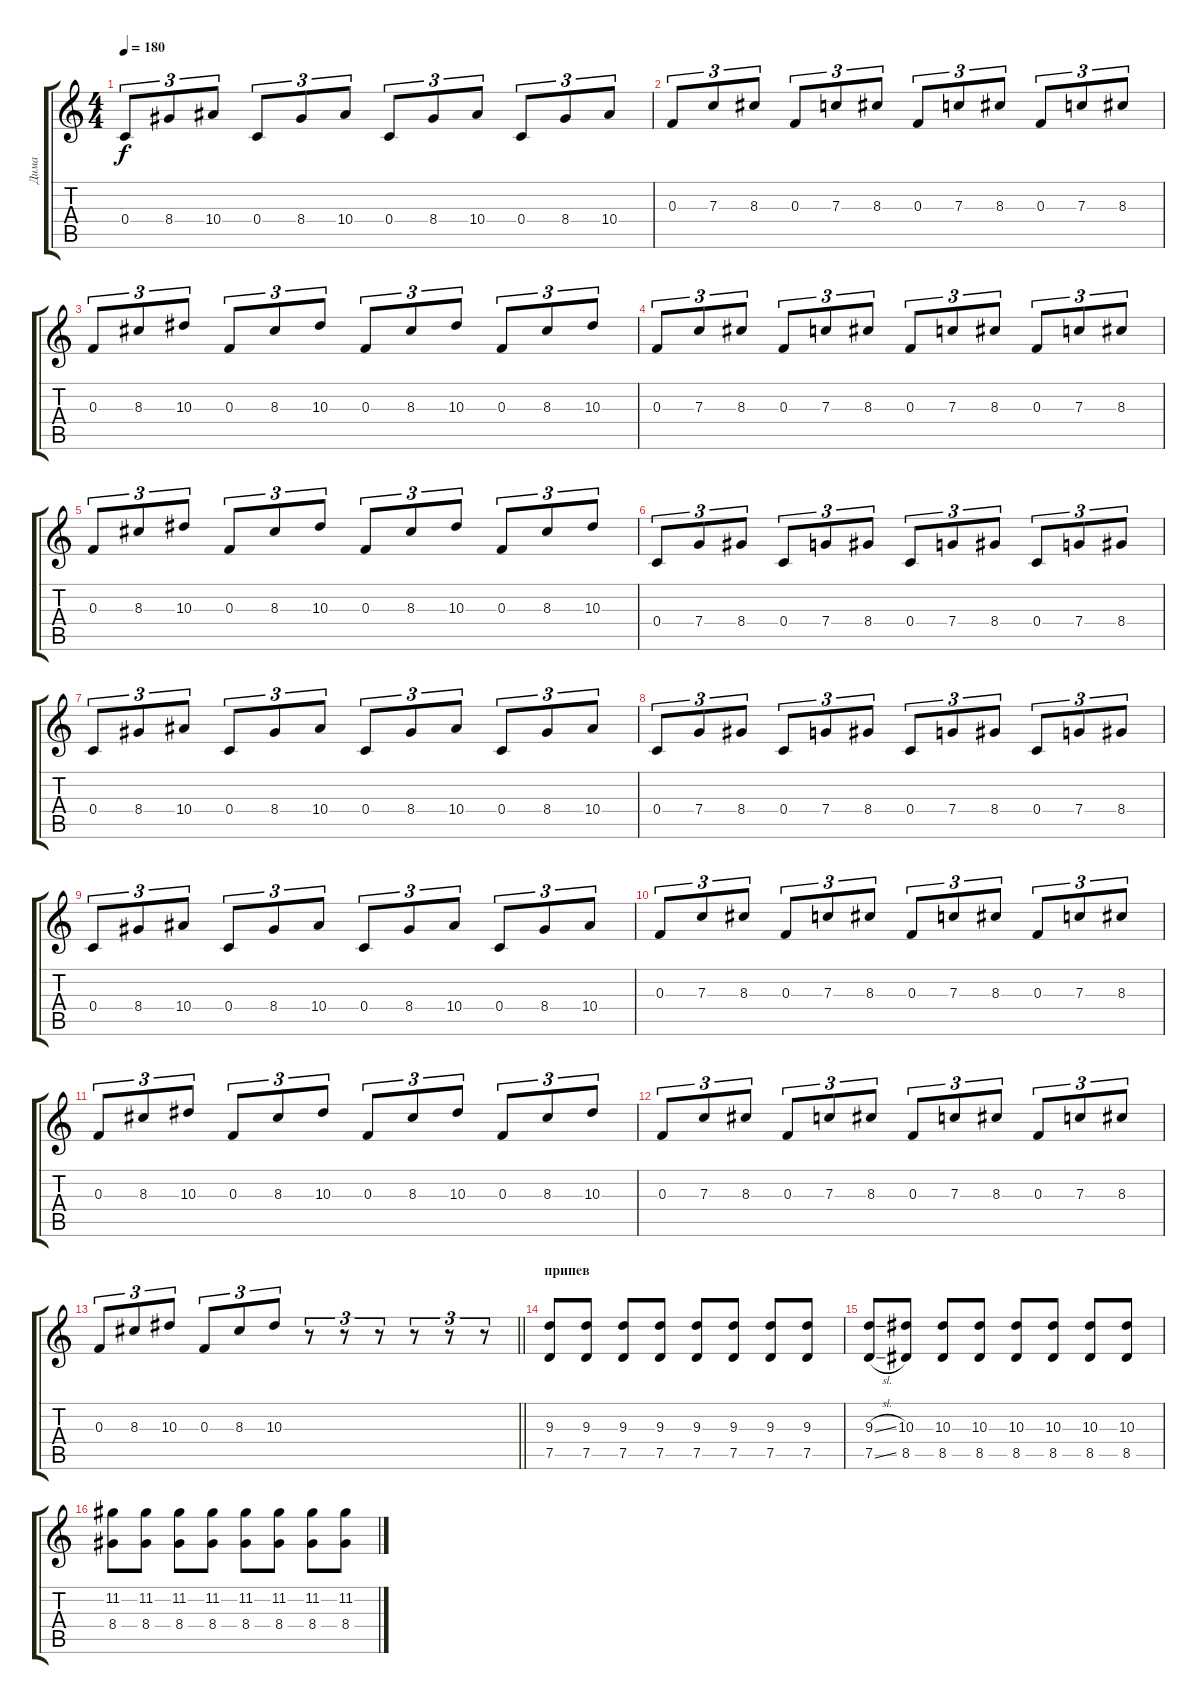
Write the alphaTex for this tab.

\track ("Дима" "Дима") {instrument distortionguitar}
\staff {score tabs}
\tuning (D4 A3 F3 C3 G2 C2) {hide}
\ts (4 4)
\tempo 180
\clef g2
\ks c
0.4.8{tu (3 2) dy f} 8.4.8{tu (3 2)} 10.4.8{tu (3 2)} 0.4.8{tu (3 2)} 8.4.8{tu (3 2)} 10.4.8{tu (3 2)} 0.4.8{tu (3 2)} 8.4.8{tu (3 2)} 10.4.8{tu (3 2)} 0.4.8{tu (3 2)} 8.4.8{tu (3 2)} 10.4.8{tu (3 2)} |
0.3.8{tu (3 2)} 7.3.8{tu (3 2)} 8.3.8{tu (3 2)} 0.3.8{tu (3 2)} 7.3.8{tu (3 2)} 8.3.8{tu (3 2)} 0.3.8{tu (3 2)} 7.3.8{tu (3 2)} 8.3.8{tu (3 2)} 0.3.8{tu (3 2)} 7.3.8{tu (3 2)} 8.3.8{tu (3 2)} |
0.3.8{tu (3 2)} 8.3.8{tu (3 2)} 10.3.8{tu (3 2)} 0.3.8{tu (3 2)} 8.3.8{tu (3 2)} 10.3.8{tu (3 2)} 0.3.8{tu (3 2)} 8.3.8{tu (3 2)} 10.3.8{tu (3 2)} 0.3.8{tu (3 2)} 8.3.8{tu (3 2)} 10.3.8{tu (3 2)} |
0.3.8{tu (3 2)} 7.3.8{tu (3 2)} 8.3.8{tu (3 2)} 0.3.8{tu (3 2)} 7.3.8{tu (3 2)} 8.3.8{tu (3 2)} 0.3.8{tu (3 2)} 7.3.8{tu (3 2)} 8.3.8{tu (3 2)} 0.3.8{tu (3 2)} 7.3.8{tu (3 2)} 8.3.8{tu (3 2)} |
0.3.8{tu (3 2)} 8.3.8{tu (3 2)} 10.3.8{tu (3 2)} 0.3.8{tu (3 2)} 8.3.8{tu (3 2)} 10.3.8{tu (3 2)} 0.3.8{tu (3 2)} 8.3.8{tu (3 2)} 10.3.8{tu (3 2)} 0.3.8{tu (3 2)} 8.3.8{tu (3 2)} 10.3.8{tu (3 2)} |
0.4.8{tu (3 2)} 7.4.8{tu (3 2)} 8.4.8{tu (3 2)} 0.4.8{tu (3 2)} 7.4.8{tu (3 2)} 8.4.8{tu (3 2)} 0.4.8{tu (3 2)} 7.4.8{tu (3 2)} 8.4.8{tu (3 2)} 0.4.8{tu (3 2)} 7.4.8{tu (3 2)} 8.4.8{tu (3 2)} |
0.4.8{tu (3 2)} 8.4.8{tu (3 2)} 10.4.8{tu (3 2)} 0.4.8{tu (3 2)} 8.4.8{tu (3 2)} 10.4.8{tu (3 2)} 0.4.8{tu (3 2)} 8.4.8{tu (3 2)} 10.4.8{tu (3 2)} 0.4.8{tu (3 2)} 8.4.8{tu (3 2)} 10.4.8{tu (3 2)} |
0.4.8{tu (3 2)} 7.4.8{tu (3 2)} 8.4.8{tu (3 2)} 0.4.8{tu (3 2)} 7.4.8{tu (3 2)} 8.4.8{tu (3 2)} 0.4.8{tu (3 2)} 7.4.8{tu (3 2)} 8.4.8{tu (3 2)} 0.4.8{tu (3 2)} 7.4.8{tu (3 2)} 8.4.8{tu (3 2)} |
0.4.8{tu (3 2)} 8.4.8{tu (3 2)} 10.4.8{tu (3 2)} 0.4.8{tu (3 2)} 8.4.8{tu (3 2)} 10.4.8{tu (3 2)} 0.4.8{tu (3 2)} 8.4.8{tu (3 2)} 10.4.8{tu (3 2)} 0.4.8{tu (3 2)} 8.4.8{tu (3 2)} 10.4.8{tu (3 2)} |
0.3.8{tu (3 2)} 7.3.8{tu (3 2)} 8.3.8{tu (3 2)} 0.3.8{tu (3 2)} 7.3.8{tu (3 2)} 8.3.8{tu (3 2)} 0.3.8{tu (3 2)} 7.3.8{tu (3 2)} 8.3.8{tu (3 2)} 0.3.8{tu (3 2)} 7.3.8{tu (3 2)} 8.3.8{tu (3 2)} |
0.3.8{tu (3 2)} 8.3.8{tu (3 2)} 10.3.8{tu (3 2)} 0.3.8{tu (3 2)} 8.3.8{tu (3 2)} 10.3.8{tu (3 2)} 0.3.8{tu (3 2)} 8.3.8{tu (3 2)} 10.3.8{tu (3 2)} 0.3.8{tu (3 2)} 8.3.8{tu (3 2)} 10.3.8{tu (3 2)} |
0.3.8{tu (3 2)} 7.3.8{tu (3 2)} 8.3.8{tu (3 2)} 0.3.8{tu (3 2)} 7.3.8{tu (3 2)} 8.3.8{tu (3 2)} 0.3.8{tu (3 2)} 7.3.8{tu (3 2)} 8.3.8{tu (3 2)} 0.3.8{tu (3 2)} 7.3.8{tu (3 2)} 8.3.8{tu (3 2)} |
\barLineRight lightlight
0.3.8{tu (3 2)} 8.3.8{tu (3 2)} 10.3.8{tu (3 2)} 0.3.8{tu (3 2)} 8.3.8{tu (3 2)} 10.3.8{tu (3 2)} r.8{tu (3 2)} r.8{tu (3 2)} r.8{tu (3 2)} r.8{tu (3 2)} r.8{tu (3 2)} r.8{tu (3 2)} |
\section ("" "припев")
(9.3 7.5).8 (9.3 7.5).8 (9.3 7.5).8 (9.3 7.5).8 (9.3 7.5).8 (9.3 7.5).8 (9.3 7.5).8 (9.3 7.5).8 |
(9.3{sl} 7.5{sl}).8 (10.3 8.5).8 (10.3 8.5).8 (10.3 8.5).8 (10.3 8.5).8 (10.3 8.5).8 (10.3 8.5).8 (10.3 8.5).8 |
(11.2 8.4).8 (11.2 8.4).8 (11.2 8.4).8 (11.2 8.4).8 (11.2 8.4).8 (11.2 8.4).8 (11.2 8.4).8 (11.2 8.4).8
